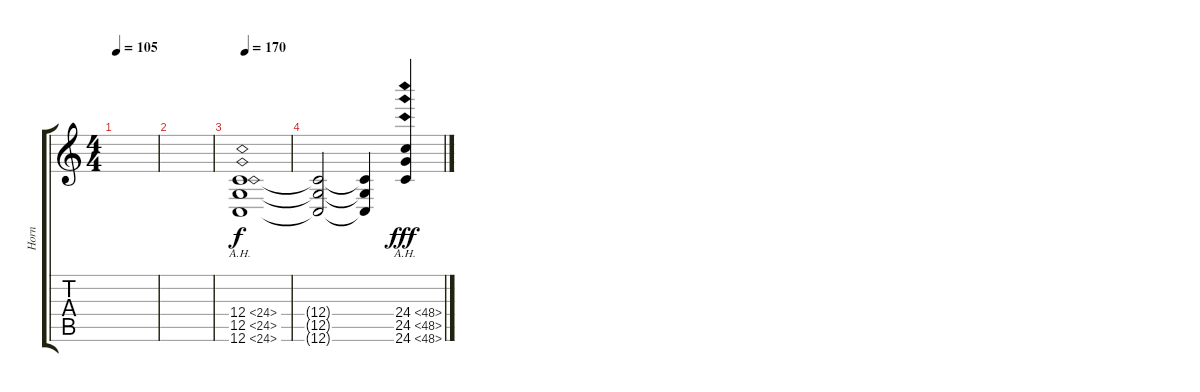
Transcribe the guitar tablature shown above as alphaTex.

\track ("Horn" "Horn") {instrument tuba}
\staff {score tabs}
\tuning (D4 A3 F3 C3 G2 C2) {hide}
\ts (4 4)
\tempo 105
\clef g2
\ks c
|
|
\tempo 170
(12.4{ah 12} 12.5{ah 12} 12.6{ah 12}).1 |
(12.4{t} 12.5{t} 12.6{t}).2 (12.4{t} 12.5{t} 12.6{t}).4 (24.4{ah 24} 24.5{ah 24} 24.6{ah 24}).4{dy fff}
